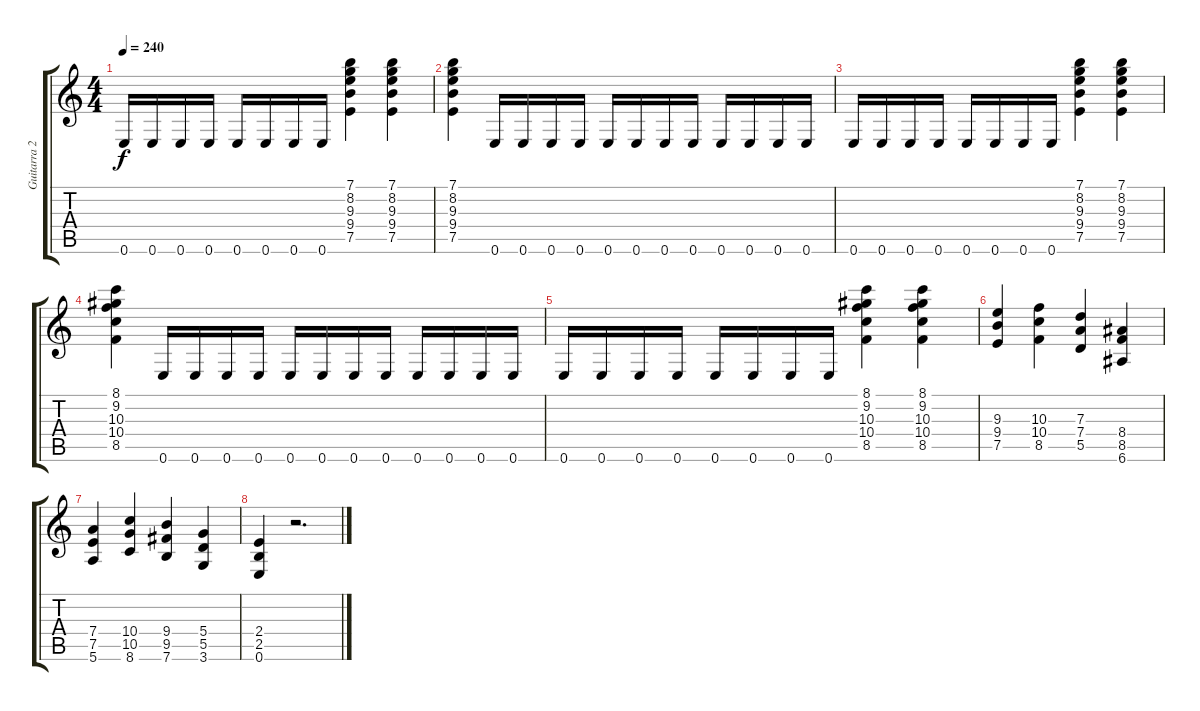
\track ("Guitarra 2" "Guitarra 2") {instrument distortionguitar}
\staff {score tabs}
\tuning (E4 B3 G3 D3 A2 E2) {hide}
\ts (4 4)
\tempo 240
\clef g2
\ks c
0.6.16{dy f} 0.6.16 0.6.16 0.6.16 0.6.16 0.6.16 0.6.16 0.6.16 (7.1 8.2 9.3 9.4 7.5).4 (7.1 8.2 9.3 9.4 7.5).4 |
(7.1 8.2 9.3 9.4 7.5).4 0.6.16 0.6.16 0.6.16 0.6.16 0.6.16 0.6.16 0.6.16 0.6.16 0.6.16 0.6.16 0.6.16 0.6.16 |
0.6.16 0.6.16 0.6.16 0.6.16 0.6.16 0.6.16 0.6.16 0.6.16 (7.1 8.2 9.3 9.4 7.5).4 (7.1 8.2 9.3 9.4 7.5).4 |
(8.1 9.2 10.3 10.4 8.5).4 0.6.16 0.6.16 0.6.16 0.6.16 0.6.16 0.6.16 0.6.16 0.6.16 0.6.16 0.6.16 0.6.16 0.6.16 |
0.6.16 0.6.16 0.6.16 0.6.16 0.6.16 0.6.16 0.6.16 0.6.16 (8.1 9.2 10.3 10.4 8.5).4 (8.1 9.2 10.3 10.4 8.5).4 |
(9.3 9.4 7.5).4 (10.3 10.4 8.5).4 (7.3 7.4 5.5).4 (8.4 8.5 6.6).4 |
(7.4 7.5 5.6).4 (10.4 10.5 8.6).4 (9.4 9.5 7.6).4 (5.4 5.5 3.6).4 |
(2.4 2.5 0.6).4 r.2{d}
